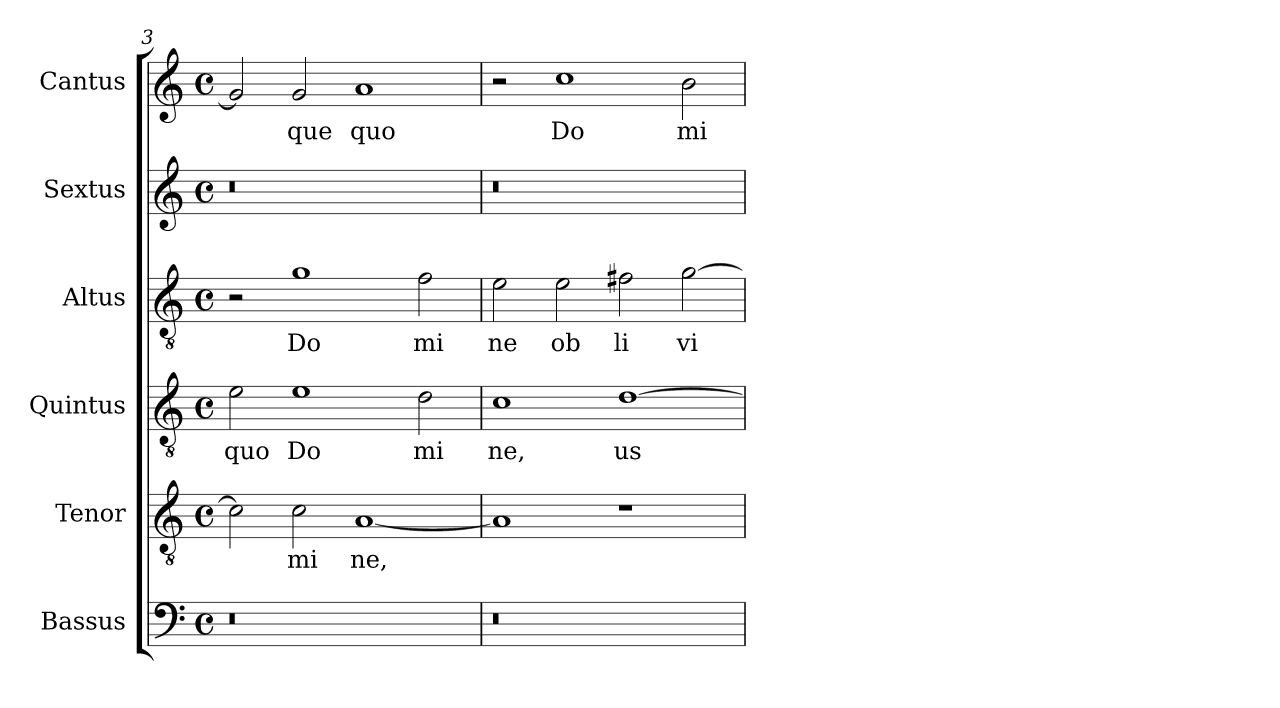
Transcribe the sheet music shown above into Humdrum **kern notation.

**kern	**kern	**text	**kern	**text	**kern	**text	**kern	**kern	**text
*part6	*part5	*part5	*part4	*part4	*part3	*part3	*part2	*part1	*part1
*staff6	*staff5	*staff5	*staff4	*staff4	*staff3	*staff3	*staff2	*staff1	*staff1
*I"Bassus	*I"Tenor	*	*I"Quintus	*	*I"Altus	*	*I"Sextus	*I"Cantus	*
*clefF4	*clefGv2	*	*clefGv2	*	*clefGv2	*	*clefG2	*clefG2	*
*M4/4	*M4/4	*	*M4/4	*	*M4/4	*	*M4/4	*M4/4	*
*met(c)	*met(c)	*	*met(c)	*	*met(c)	*	*met(c)	*met(c)	*
=3	=3	=3	=3	=3	=3	=3	=3	=3	=3
!	!	!	!	!LO:LY:b:cj	!	!	!	!	!
0r	2c\]	.	2e\	quo	2r	.	0r	2g/]	.
!	!	!LO:LY:b:cj	!	!LO:LY:b:cj	!	!LO:LY:b:cj	!	!	!LO:LY:b:cj
.	2c\	mi	1e	Do	1g	Do	.	2g/	que
!	!	!LO:LY:b:cj	!	!	!	!	!	!	!LO:LY:b:cj
.	[<1A	ne,	.	.	.	.	.	1a	quo
!	!	!	!	!LO:LY:b:cj	!	!LO:LY:b:cj	!	!	!
.	.	.	2d\	mi	2f\	mi	.	.	.
=4	=4	=4	=4	=4	=4	=4	=4	=4	=4
!	!	!	!	!LO:LY:b:cj	!	!LO:LY:b:cj	!	!	!
0r	1A]	.	1c	ne,	2e\	ne	0r	2r	.
!	!	!	!	!	!	!LO:LY:b:cj	!	!	!LO:LY:b:cj
.	.	.	.	.	2e\	ob	.	1cc	Do
!	!	!	!	!LO:LY:b:cj	!	!LO:LY:b:cj	!	!	!
.	1r	.	[>1d	us	2f#X\	li	.	.	.
!	!	!	!	!	!	!LO:LY:b:cj	!	!	!LO:LY:b:cj
.	.	.	.	.	[>2g\	vi	.	2b\	mi
=	=	=	=	=	=	=	=	=	=
*-	*-	*-	*-	*-	*-	*-	*-	*-	*-
